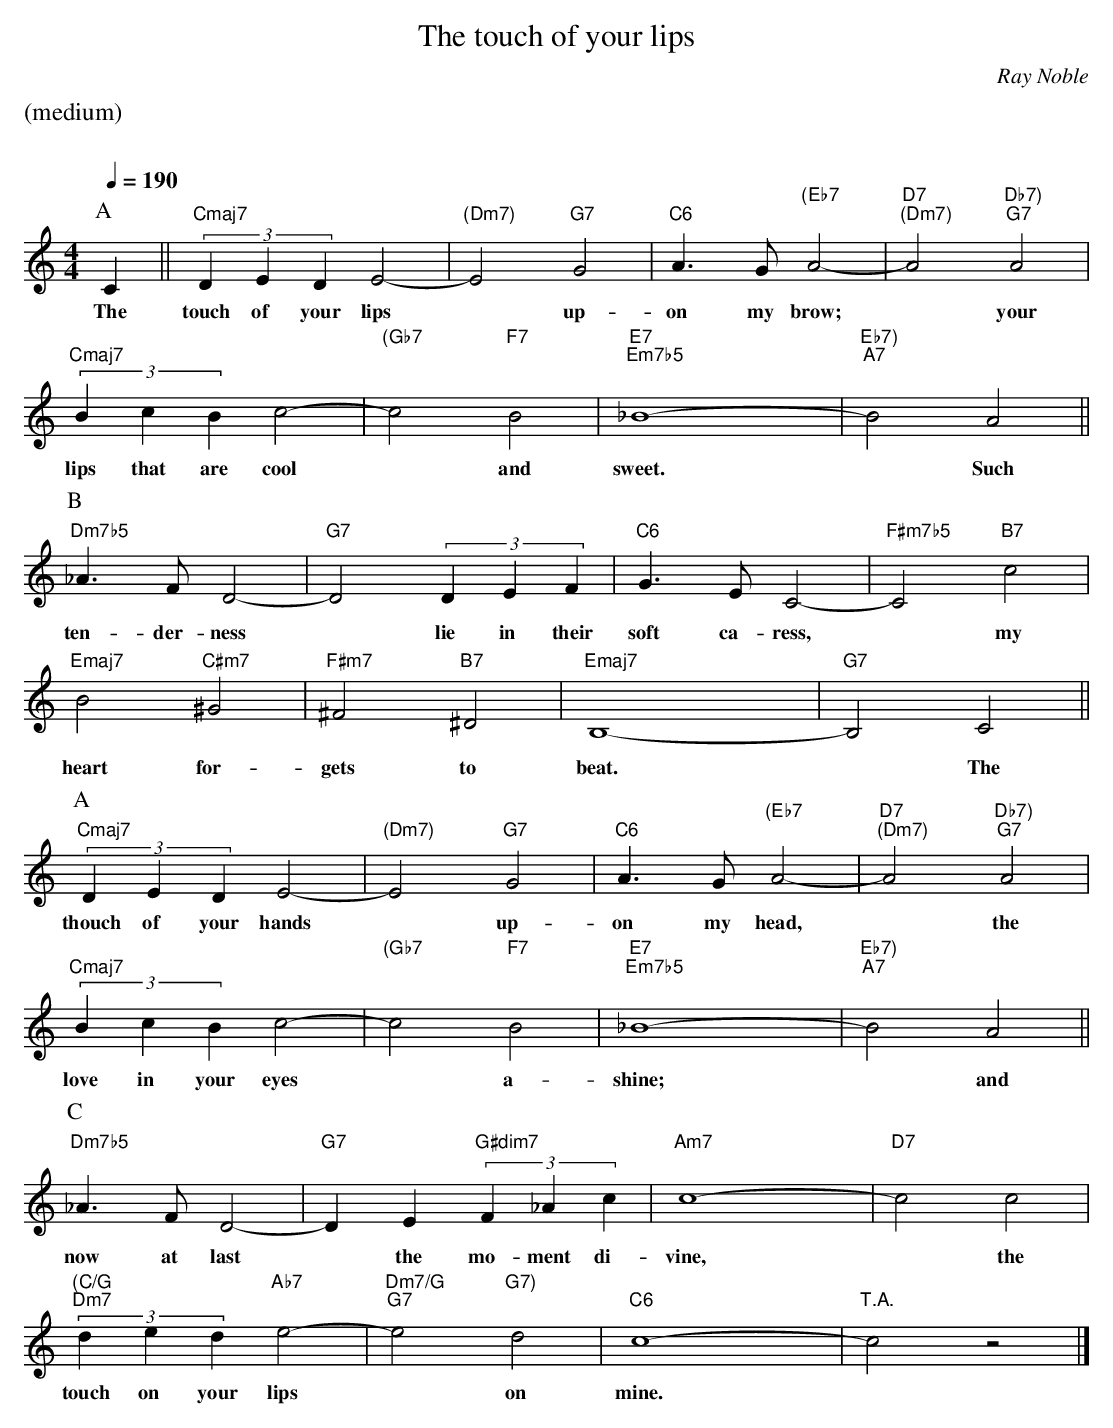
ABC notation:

X:1
T: The touch of your lips
M:4/4
L:1/4
C:Ray Noble
Q:1/4=190
%%staves (chords melody)
K:C
%%text (medium)
%%vskip 20
P: A
V:chords
x||"Cmaj7"x2x2|"(Dm7)"x2"G7"x2|"C6"x2"(Eb7" " "x2|"D7" "(Dm7)"x2"Db7)" "G7"x2|
"Cmaj7"x2x2|"(Gb7" " "x2"F7" " "x2|"E7" "Em7b5"x2x2|"Eb7)" "A7"x2x2||
V:melody
C || (3DED E2- | E2 G2 | A>G A2- | A2 A2 |
w:The touch of your lips * up-on my brow; * your
(3BcB c2- | c2 B2 | _B4-    | B2 A2 ||
w:lips that are cool * and sweet. * Such
P: B
M:none
V:chords
"Dm7b5"x2x2|"G7"x2x2|"C6"x2x2|"F#m7b5"x2"B7"x2|
"Emaj7"x2"C#m7"x2|"F#m7"x2"B7"x2|"Emaj7"x2x2|"G7"x2x2||
V:melody
_A>F D2-  | D2 (3DEF | G>E C2- | C2 c2  |
w:ten-der-ness * lie in their soft ca-ress, * my
B2 ^G2 | ^F2 ^D2 | B,4- | B,2 C2 ||
w:heart for-gets to beat. * The
P: A
V:chords
"Cmaj7"x2x2|"(Dm7)"x2"G7"x2|"C6"x2"(Eb7" " "x2|"D7" "(Dm7)"x2"Db7)" "G7"x2|
"Cmaj7"x2x2|"(Gb7" " "x2"F7" " "x2|"E7" "Em7b5"x2x2|"Eb7)" "A7"x2x2||
V:melody
(3DED E2- | E2 G2 | A>G A2- | A2 A2  |
w:thouch of your hands * up-on my head, * the
(3BcBc2- | c2 B2 | _B4- | B2 A2 ||
w:love in your eyes * a-shine; * and
P: C
V:chords
"Dm7b5"x2x2|"G7"x2"G#dim7"x2|"Am7"x2x2|"D7"x2x2|
"(C/G" "Dm7"x2"Ab7" " "x2|"Dm7/G" "G7"x2"G7)" " "x2|"C6"x2x2|"T.A."x2x2|]
V:melody
_A>F D2- | DE (3F_Ac | c4- | c2c2 |
w:now at last * the mo-ment di-vine, * the
(3ded e2- | e2 d2   | c4- | c2 z2 |]
w:touch on your lips * on mine. *
